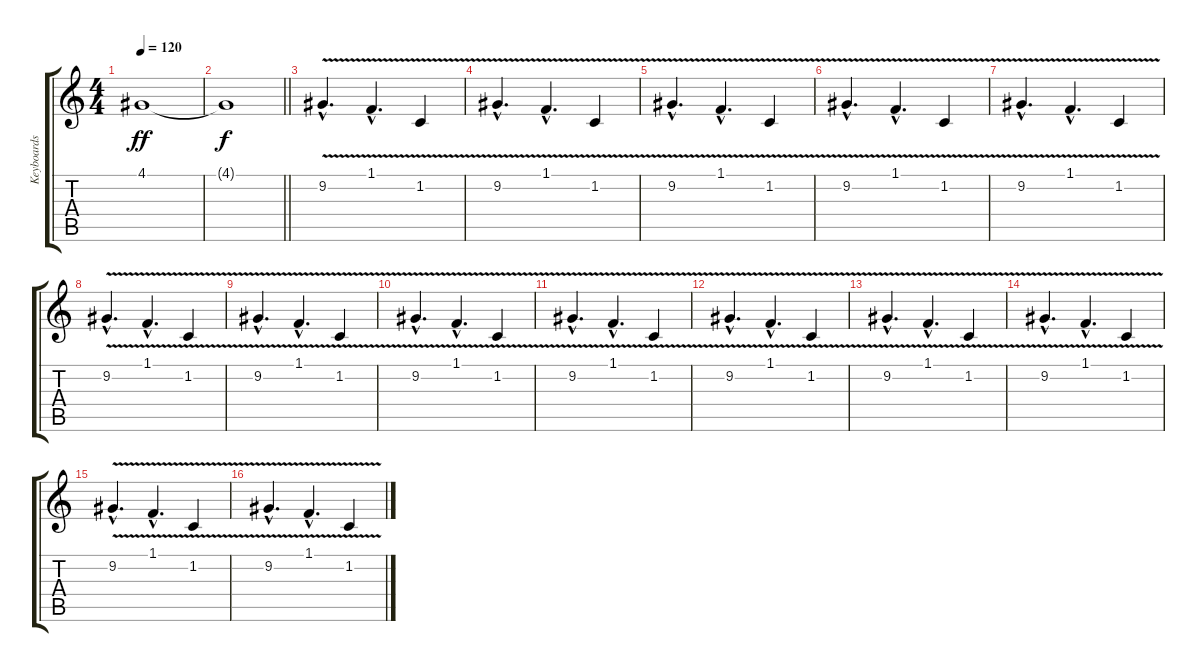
\track ("Keyboards" "Keyboards") {instrument pad7halo}
\staff {score tabs}
\tuning (E4 B3 G3 D3 A2 E2) {hide}
\ts (4 4)
\tempo 120
\clef g2
\ks c
4.1.1{dy ff volume 0} |
\barLineRight lightlight
4.1{t}.1{dy f} |
9.2{v hac}.4{d volume 9 instrument pad7halo} 1.1{v hac}.4{d} 1.2{v}.4 |
9.2{v hac}.4{d} 1.1{v hac}.4{d} 1.2{v}.4 |
9.2{v hac}.4{d} 1.1{v hac}.4{d} 1.2{v}.4 |
9.2{v hac}.4{d} 1.1{v hac}.4{d} 1.2{v}.4 |
9.2{v hac}.4{d} 1.1{v hac}.4{d} 1.2{v}.4 |
9.2{v hac}.4{d} 1.1{v hac}.4{d} 1.2{v}.4 |
9.2{v hac}.4{d} 1.1{v hac}.4{d} 1.2{v}.4 |
9.2{v hac}.4{d} 1.1{v hac}.4{d} 1.2{v}.4 |
9.2{v hac}.4{d} 1.1{v hac}.4{d} 1.2{v}.4 |
9.2{v hac}.4{d} 1.1{v hac}.4{d} 1.2{v}.4 |
9.2{v hac}.4{d} 1.1{v hac}.4{d} 1.2{v}.4 |
9.2{v hac}.4{d} 1.1{v hac}.4{d} 1.2{v}.4 |
9.2{v hac}.4{d} 1.1{v hac}.4{d} 1.2{v}.4 |
9.2{v hac}.4{d} 1.1{v hac}.4{d} 1.2{v}.4
